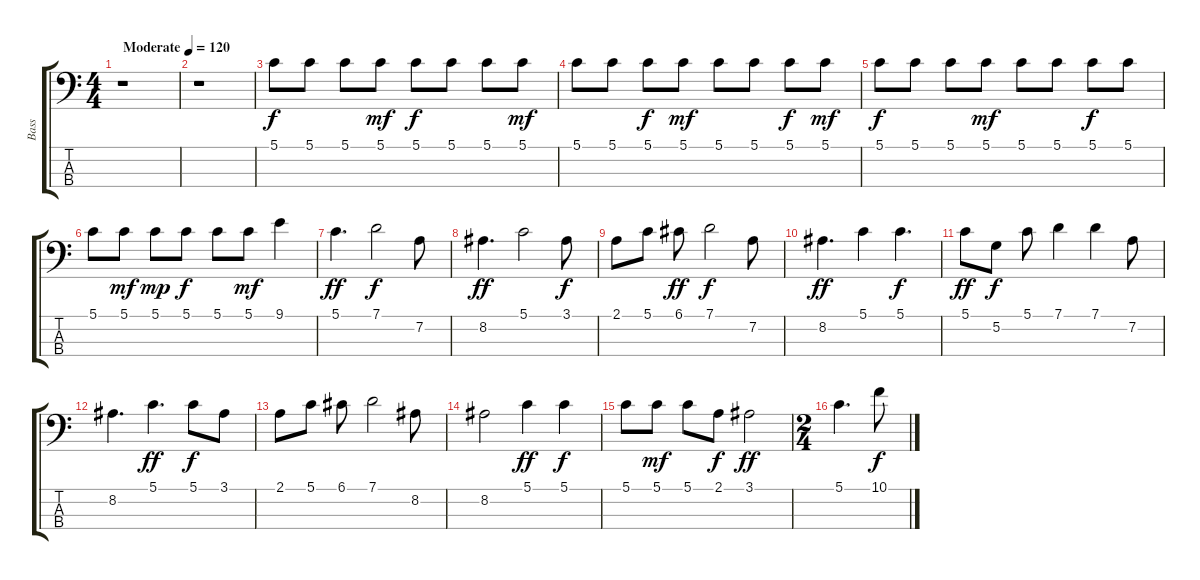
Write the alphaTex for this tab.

\track ("Bass" "Bass") {instrument acousticbass}
\staff {score tabs}
\tuning (G2 D2 A1 E1) {hide}
\ts (4 4)
\tempo (120 "Moderate")
\clef f4
\ks c
r.1{dy f instrument acousticbass} |
r.1 |
5.1.8 5.1.8 5.1.8 5.1.8{dy mf} 5.1.8{dy f} 5.1.8 5.1.8 5.1.8{dy mf} |
5.1.8 5.1.8 5.1.8{dy f} 5.1.8{dy mf} 5.1.8 5.1.8 5.1.8{dy f} 5.1.8{dy mf} |
5.1.8{dy f} 5.1.8 5.1.8 5.1.8{dy mf} 5.1.8 5.1.8 5.1.8{dy f} 5.1.8 |
5.1.8 5.1.8{dy mf} 5.1.8{dy mp} 5.1.8{dy f} 5.1.8 5.1.8{dy mf} 9.1.4 |
5.1.4{d dy ff} 7.1.2{dy f} 7.2.8 |
8.2.4{d dy ff} 5.1.2 3.1.8{dy f} |
2.1.8 5.1.8 6.1.8{dy ff} 7.1.2{dy f} 7.2.8 |
8.2.4{d dy ff} 5.1.4 5.1.4{d dy f} |
5.1.8{dy ff} 5.2.8{dy f} 5.1.8 7.1.4 7.1.4 7.2.8 |
8.2.4{d} 5.1.4{d dy ff} 5.1.8{dy f} 3.1.8 |
2.1.8 5.1.8 6.1.8 7.1.2 8.2.8 |
8.2.2 5.1.4{dy ff} 5.1.4{dy f} |
5.1.8 5.1.8{dy mf} 5.1.8 2.1.8{dy f} 3.1.2{dy ff} |
\ts (2 4)
5.1.4{d} 10.1.8{dy f}
